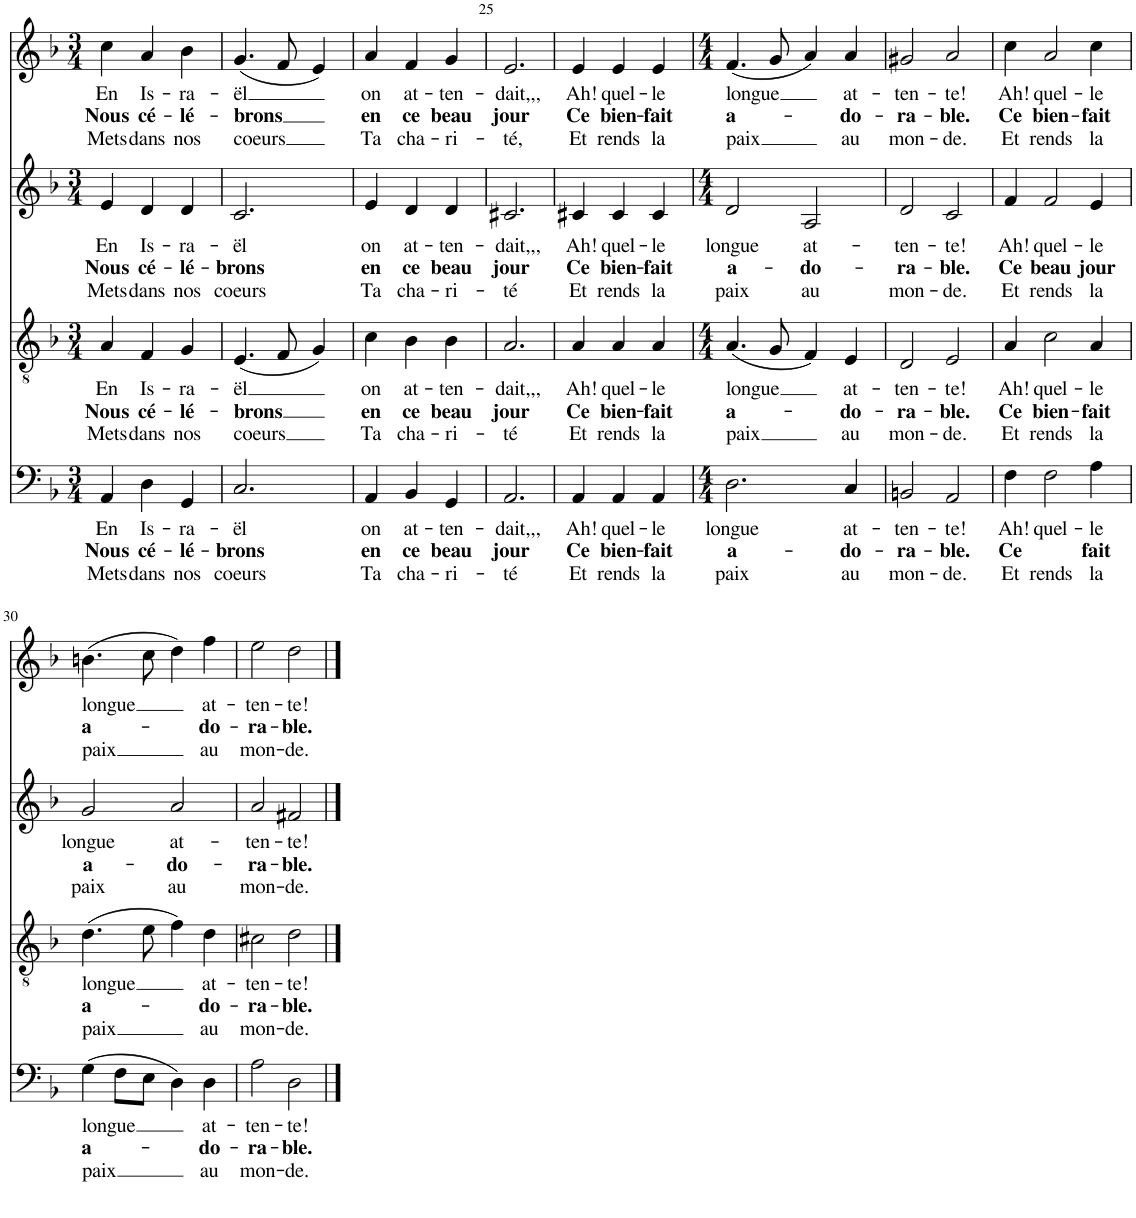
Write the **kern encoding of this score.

**kern	**text	**text	**text	**kern	**text	**text	**text	**kern	**text	**text	**text	**kern	**text	**text	**text
*part4	*part4	*part4	*part4	*part3	*part3	*part3	*part3	*part2	*part2	*part2	*part2	*part1	*part1	*part1	*part1
*staff4	*staff4	*staff4	*staff4	*staff3	*staff3	*staff3	*staff3	*staff2	*staff2	*staff2	*staff2	*staff1	*staff1	*staff1	*staff1
*I"Basse	*	*	*	*I"Ténor	*	*	*	*I"Alto	*	*	*	*I"Soprano	*	*	*
!!LO:PB:g=z
*clefF4	*	*	*	*clefGv2	*	*	*	*clefG2	*	*	*	*clefG2	*	*	*
*k[b-]	*	*	*	*k[b-]	*	*	*	*k[b-]	*	*	*	*k[b-]	*	*	*
*M3/4	*	*	*	*M3/4	*	*	*	*M3/4	*	*	*	*M3/4	*	*	*
=22	=22	=22	=22	=22	=22	=22	=22	=22	=22	=22	=22	=22	=22	=22	=22
!	!LO:LY:b	!LO:LY:b	!LO:LY:b	!	!LO:LY:b	!LO:LY:b	!LO:LY:b	!	!LO:LY:b	!LO:LY:b	!LO:LY:b	!	!LO:LY:b	!LO:LY:b	!LO:LY:b
4AA/	En	Nous	Mets	4A/	En	Nous	Mets	4e/	En	Nous	Mets	4cc\	En	Nous	Mets
!	!LO:LY:b	!LO:LY:b	!LO:LY:b	!	!LO:LY:b	!LO:LY:b	!LO:LY:b	!	!LO:LY:b	!LO:LY:b	!LO:LY:b	!	!LO:LY:b	!LO:LY:b	!LO:LY:b
4D\	Is-	cé-	dans	4F/	Is-	cé-	dans	4d/	Is-	cé-	dans	4a/	Is-	cé-	dans
!	!LO:LY:b	!LO:LY:b	!LO:LY:b	!	!LO:LY:b	!LO:LY:b	!LO:LY:b	!	!LO:LY:b	!LO:LY:b	!LO:LY:b	!	!LO:LY:b	!LO:LY:b	!LO:LY:b
4GG/	-ra-	-lé-	nos	4G/	-ra-	-lé-	nos	4d/	-ra-	-lé-	nos	4b-\	-ra-	-lé-	nos
=23	=23	=23	=23	=23	=23	=23	=23	=23	=23	=23	=23	=23	=23	=23	=23
!	!LO:LY:b	!LO:LY:b	!LO:LY:b	!	!LO:LY:b	!LO:LY:b	!LO:LY:b	!	!LO:LY:b	!LO:LY:b	!LO:LY:b	!	!LO:LY:b	!LO:LY:b	!LO:LY:b
2.C/	-ël	-brons	coeurs	(4.E/	-ël	-brons	coeurs	2.c/	-ël	-brons	coeurs	(4.g/	-ël	-brons	coeurs
.	.	.	.	8F/	.	.	.	.	.	.	.	8f/	.	.	.
.	.	.	.	4G/)	.	.	.	.	.	.	.	4e/)	.	.	.
=24	=24	=24	=24	=24	=24	=24	=24	=24	=24	=24	=24	=24	=24	=24	=24
!	!LO:LY:b	!LO:LY:b	!LO:LY:b	!	!LO:LY:b	!LO:LY:b	!LO:LY:b	!	!LO:LY:b	!LO:LY:b	!LO:LY:b	!	!LO:LY:b	!LO:LY:b	!LO:LY:b
4AA/	on	en	Ta	4c\	on	en	Ta	4e/	on	en	Ta	4a/	on	en	Ta
!	!LO:LY:b	!LO:LY:b	!LO:LY:b	!	!LO:LY:b	!LO:LY:b	!LO:LY:b	!	!LO:LY:b	!LO:LY:b	!LO:LY:b	!	!LO:LY:b	!LO:LY:b	!LO:LY:b
4BB-/	at-	ce	cha-	4B-\	at-	ce	cha-	4d/	at-	ce	cha-	4f/	at-	ce	cha-
!	!LO:LY:b	!LO:LY:b	!LO:LY:b	!	!LO:LY:b	!LO:LY:b	!LO:LY:b	!	!LO:LY:b	!LO:LY:b	!LO:LY:b	!	!LO:LY:b	!LO:LY:b	!LO:LY:b
4GG/	-ten-	beau	-ri-	4B-\	-ten-	beau	-ri-	4d/	-ten-	beau	-ri-	4g/	-ten-	beau	-ri-
=25	=25	=25	=25	=25	=25	=25	=25	=25	=25	=25	=25	=25	=25	=25	=25
!	!LO:LY:b	!LO:LY:b	!LO:LY:b	!	!LO:LY:b	!LO:LY:b	!LO:LY:b	!	!LO:LY:b	!LO:LY:b	!LO:LY:b	!	!LO:LY:b	!LO:LY:b	!LO:LY:b
2.AA/	-dait,,,	jour	-té	2.A/	-dait,,,	jour	-té	2.c#X/	-dait,,,	jour	-té	2.e/	-dait,,,	jour	-té,
=26	=26	=26	=26	=26	=26	=26	=26	=26	=26	=26	=26	=26	=26	=26	=26
!	!LO:LY:b	!LO:LY:b	!LO:LY:b	!	!LO:LY:b	!LO:LY:b	!LO:LY:b	!	!LO:LY:b	!LO:LY:b	!LO:LY:b	!	!LO:LY:b	!LO:LY:b	!LO:LY:b
4AA/	Ah!	Ce	Et	4A/	Ah!	Ce	Et	4c#X/	Ah!	Ce	Et	4e/	Ah!	Ce	Et
!	!LO:LY:b	!LO:LY:b	!LO:LY:b	!	!LO:LY:b	!LO:LY:b	!LO:LY:b	!	!LO:LY:b	!LO:LY:b	!LO:LY:b	!	!LO:LY:b	!LO:LY:b	!LO:LY:b
4AA/	quel-	bien-	rends	4A/	quel-	bien-	rends	4c#/	quel-	bien-	rends	4e/	quel-	bien-	rends
!	!LO:LY:b	!LO:LY:b	!LO:LY:b	!	!LO:LY:b	!LO:LY:b	!LO:LY:b	!	!LO:LY:b	!LO:LY:b	!LO:LY:b	!	!LO:LY:b	!LO:LY:b	!LO:LY:b
4AA/	-le	-fait	la	4A/	-le	-fait	la	4c#/	-le	-fait	la	4e/	-le	-fait	la
=27	=27	=27	=27	=27	=27	=27	=27	=27	=27	=27	=27	=27	=27	=27	=27
*M4/4	*	*	*	*M4/4	*	*	*	*M4/4	*	*	*	*M4/4	*	*	*
!	!LO:LY:b	!LO:LY:b	!LO:LY:b	!	!LO:LY:b	!LO:LY:b	!LO:LY:b	!	!LO:LY:b	!LO:LY:b	!LO:LY:b	!	!LO:LY:b	!LO:LY:b	!LO:LY:b
2.D\	longue	a-	paix	(4.A/	longue	a-	paix	2d/	longue	a-	paix	(4.f/	longue	a-	paix
.	.	.	.	8G/	.	.	.	.	.	.	.	8g/	.	.	.
!	!	!	!	!	!	!	!	!	!LO:LY:b	!LO:LY:b	!LO:LY:b	!	!	!	!
.	.	.	.	4F/)	.	.	.	2A/	at-	-do-	au	4a/)	.	.	.
!	!LO:LY:b	!LO:LY:b	!LO:LY:b	!	!LO:LY:b	!LO:LY:b	!LO:LY:b	!	!	!	!	!	!LO:LY:b	!LO:LY:b	!LO:LY:b
4C/	at-	-do-	au	4E/	at-	-do-	au	.	.	.	.	4a/	at-	-do-	au
=28	=28	=28	=28	=28	=28	=28	=28	=28	=28	=28	=28	=28	=28	=28	=28
!	!LO:LY:b	!LO:LY:b	!LO:LY:b	!	!LO:LY:b	!LO:LY:b	!LO:LY:b	!	!LO:LY:b	!LO:LY:b	!LO:LY:b	!	!LO:LY:b	!LO:LY:b	!LO:LY:b
2BBn/	-ten-	-ra-	mon-	2D/	-ten-	-ra-	mon-	2d/	-ten-	-ra-	mon-	2g#X/	-ten-	-ra-	mon-
!	!LO:LY:b	!LO:LY:b	!LO:LY:b	!	!LO:LY:b	!LO:LY:b	!LO:LY:b	!	!LO:LY:b	!LO:LY:b	!LO:LY:b	!	!LO:LY:b	!LO:LY:b	!LO:LY:b
2AA/	-te!	-ble.	-de.	2E/	-te!	-ble.	-de.	2c/	-te!	-ble.	-de.	2a/	-te!	-ble.	-de.
=29	=29	=29	=29	=29	=29	=29	=29	=29	=29	=29	=29	=29	=29	=29	=29
!	!LO:LY:b	!LO:LY:b	!LO:LY:b	!	!LO:LY:b	!LO:LY:b	!LO:LY:b	!	!LO:LY:b	!LO:LY:b	!LO:LY:b	!	!LO:LY:b	!LO:LY:b	!LO:LY:b
4F\	Ah!	Ce	Et	4A/	Ah!	Ce	Et	4f/	Ah!	Ce	Et	4cc\	Ah!	Ce	Et
!	!LO:LY:b	!	!LO:LY:b	!	!LO:LY:b	!LO:LY:b	!LO:LY:b	!	!LO:LY:b	!LO:LY:b	!LO:LY:b	!	!LO:LY:b	!LO:LY:b	!LO:LY:b
2F\	quel-	.	rends	2c\	quel-	bien-	rends	2f/	quel-	beau	rends	2a/	quel-	bien-	rends
!	!LO:LY:b	!LO:LY:b	!LO:LY:b	!	!LO:LY:b	!LO:LY:b	!LO:LY:b	!	!LO:LY:b	!LO:LY:b	!LO:LY:b	!	!LO:LY:b	!LO:LY:b	!LO:LY:b
4A\	-le	-fait	la	4A/	-le	-fait	la	4e/	-le	jour	la	4cc\	-le	-fait	la
!!LO:LB:g=z
=30	=30	=30	=30	=30	=30	=30	=30	=30	=30	=30	=30	=30	=30	=30	=30
!	!LO:LY:b	!LO:LY:b	!LO:LY:b	!	!LO:LY:b	!LO:LY:b	!LO:LY:b	!	!LO:LY:b	!LO:LY:b	!LO:LY:b	!	!LO:LY:b	!LO:LY:b	!LO:LY:b
(4G\	longue	a-	paix	(4.d\	longue	a-	paix	2g/	longue	a-	paix	(4.bn\	longue	a-	paix
8F\L	.	.	.	.	.	.	.	.	.	.	.	.	.	.	.
8E\J	.	.	.	8e\	.	.	.	.	.	.	.	8cc\	.	.	.
!	!	!	!	!	!	!	!	!	!LO:LY:b	!LO:LY:b	!LO:LY:b	!	!	!	!
4D\)	.	.	.	4f\)	.	.	.	2a/	at-	-do-	au	4dd\)	.	.	.
!	!LO:LY:b	!LO:LY:b	!LO:LY:b	!	!LO:LY:b	!LO:LY:b	!LO:LY:b	!	!	!	!	!	!LO:LY:b	!LO:LY:b	!LO:LY:b
4D\	at-	-do-	au	4d\	at-	-do-	au	.	.	.	.	4ff\	at-	-do-	au
=31	=31	=31	=31	=31	=31	=31	=31	=31	=31	=31	=31	=31	=31	=31	=31
!	!LO:LY:b	!LO:LY:b	!LO:LY:b	!	!LO:LY:b	!LO:LY:b	!LO:LY:b	!	!LO:LY:b	!LO:LY:b	!LO:LY:b	!	!LO:LY:b	!LO:LY:b	!LO:LY:b
2A\	-ten-	-ra-	mon-	2c#X\	-ten-	-ra-	mon-	2a/	-ten-	-ra-	mon-	2ee\	-ten-	-ra-	mon-
!	!LO:LY:b	!LO:LY:b	!LO:LY:b	!	!LO:LY:b	!LO:LY:b	!LO:LY:b	!	!LO:LY:b	!LO:LY:b	!LO:LY:b	!	!LO:LY:b	!LO:LY:b	!LO:LY:b
2D\	-te!	-ble.	-de.	2d\	-te!	-ble.	-de.	2f#X/	-te!	-ble.	-de.	2dd\	-te!	-ble.	-de.
==	==	==	==	==	==	==	==	==	==	==	==	==	==	==	==
*-	*-	*-	*-	*-	*-	*-	*-	*-	*-	*-	*-	*-	*-	*-	*-
